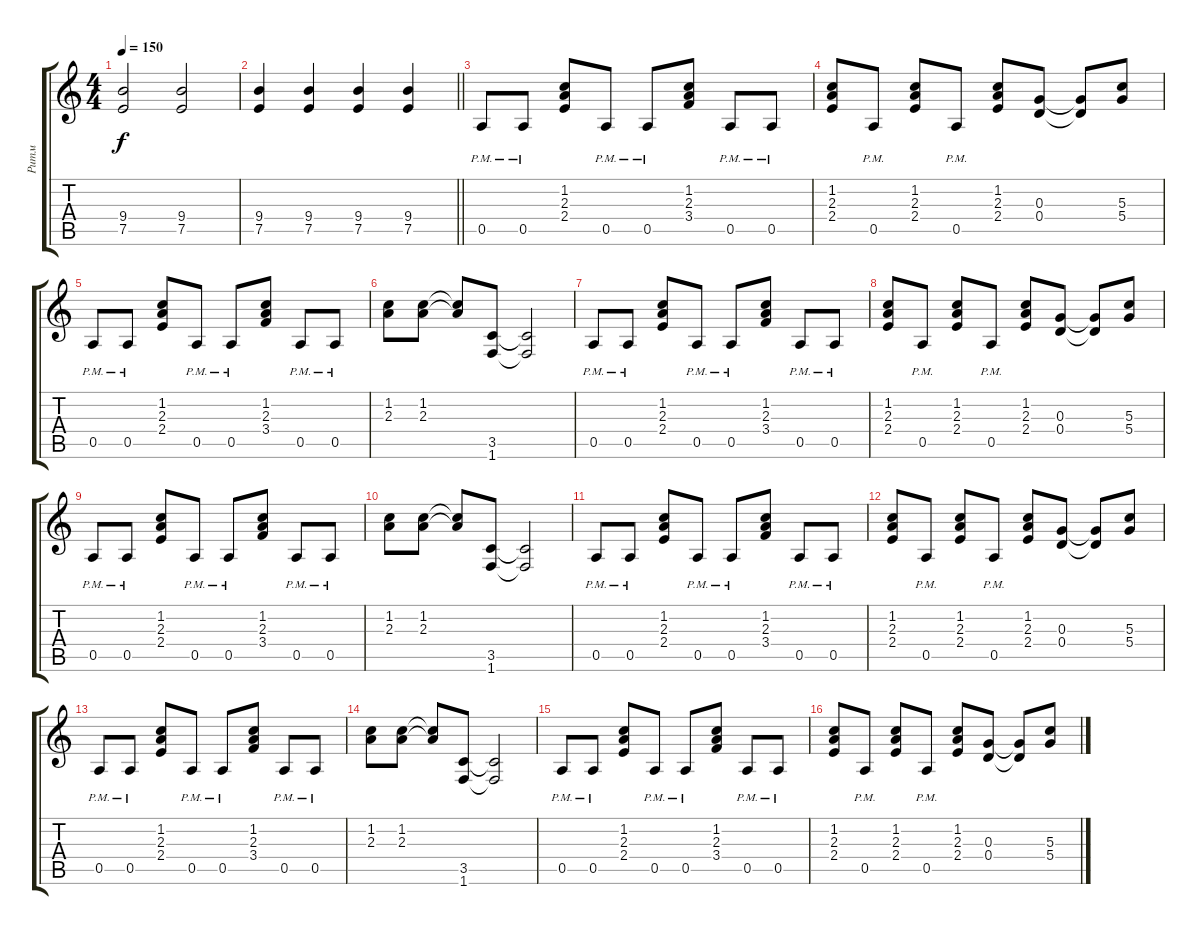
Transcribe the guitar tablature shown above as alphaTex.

\track ("Ритм" "Ритм") {instrument distortionguitar}
\staff {score tabs}
\tuning (E4 B3 G3 D3 A2 E2) {hide}
\ts (4 4)
\tempo 150
\clef g2
\ks c
(9.4 7.5).2{dy f} (9.4 7.5).2 |
\barLineRight lightlight
(9.4 7.5).4 (9.4 7.5).4 (9.4 7.5).4 (9.4 7.5).4 |
0.5{pm}.8 0.5{pm}.8 (1.2 2.3 2.4).8 0.5{pm}.8 0.5{pm}.8 (1.2 2.3 3.4).8 0.5{pm}.8 0.5{pm}.8 |
(1.2 2.3 2.4).8 0.5{pm}.8 (1.2 2.3 2.4).8 0.5{pm}.8 (1.2 2.3 2.4).8 (0.3 0.4).8 (0.3{t} 0.4{t}).8 (5.3 5.4).8 |
0.5{pm}.8 0.5{pm}.8 (1.2 2.3 2.4).8 0.5{pm}.8 0.5{pm}.8 (1.2 2.3 3.4).8 0.5{pm}.8 0.5{pm}.8 |
(1.2 2.3).8 (1.2 2.3).8 (1.2{t} 2.3{t}).8 (3.5 1.6).8 (3.5{t} 1.6{t}).2 |
0.5{pm}.8 0.5{pm}.8 (1.2 2.3 2.4).8 0.5{pm}.8 0.5{pm}.8 (1.2 2.3 3.4).8 0.5{pm}.8 0.5{pm}.8 |
(1.2 2.3 2.4).8 0.5{pm}.8 (1.2 2.3 2.4).8 0.5{pm}.8 (1.2 2.3 2.4).8 (0.3 0.4).8 (0.3{t} 0.4{t}).8 (5.3 5.4).8 |
0.5{pm}.8 0.5{pm}.8 (1.2 2.3 2.4).8 0.5{pm}.8 0.5{pm}.8 (1.2 2.3 3.4).8 0.5{pm}.8 0.5{pm}.8 |
(1.2 2.3).8 (1.2 2.3).8 (1.2{t} 2.3{t}).8 (3.5 1.6).8 (3.5{t} 1.6{t}).2 |
0.5{pm}.8 0.5{pm}.8 (1.2 2.3 2.4).8 0.5{pm}.8 0.5{pm}.8 (1.2 2.3 3.4).8 0.5{pm}.8 0.5{pm}.8 |
(1.2 2.3 2.4).8 0.5{pm}.8 (1.2 2.3 2.4).8 0.5{pm}.8 (1.2 2.3 2.4).8 (0.3 0.4).8 (0.3{t} 0.4{t}).8 (5.3 5.4).8 |
0.5{pm}.8 0.5{pm}.8 (1.2 2.3 2.4).8 0.5{pm}.8 0.5{pm}.8 (1.2 2.3 3.4).8 0.5{pm}.8 0.5{pm}.8 |
(1.2 2.3).8 (1.2 2.3).8 (1.2{t} 2.3{t}).8 (3.5 1.6).8 (3.5{t} 1.6{t}).2 |
0.5{pm}.8 0.5{pm}.8 (1.2 2.3 2.4).8 0.5{pm}.8 0.5{pm}.8 (1.2 2.3 3.4).8 0.5{pm}.8 0.5{pm}.8 |
(1.2 2.3 2.4).8 0.5{pm}.8 (1.2 2.3 2.4).8 0.5{pm}.8 (1.2 2.3 2.4).8 (0.3 0.4).8 (0.3{t} 0.4{t}).8 (5.3 5.4).8
